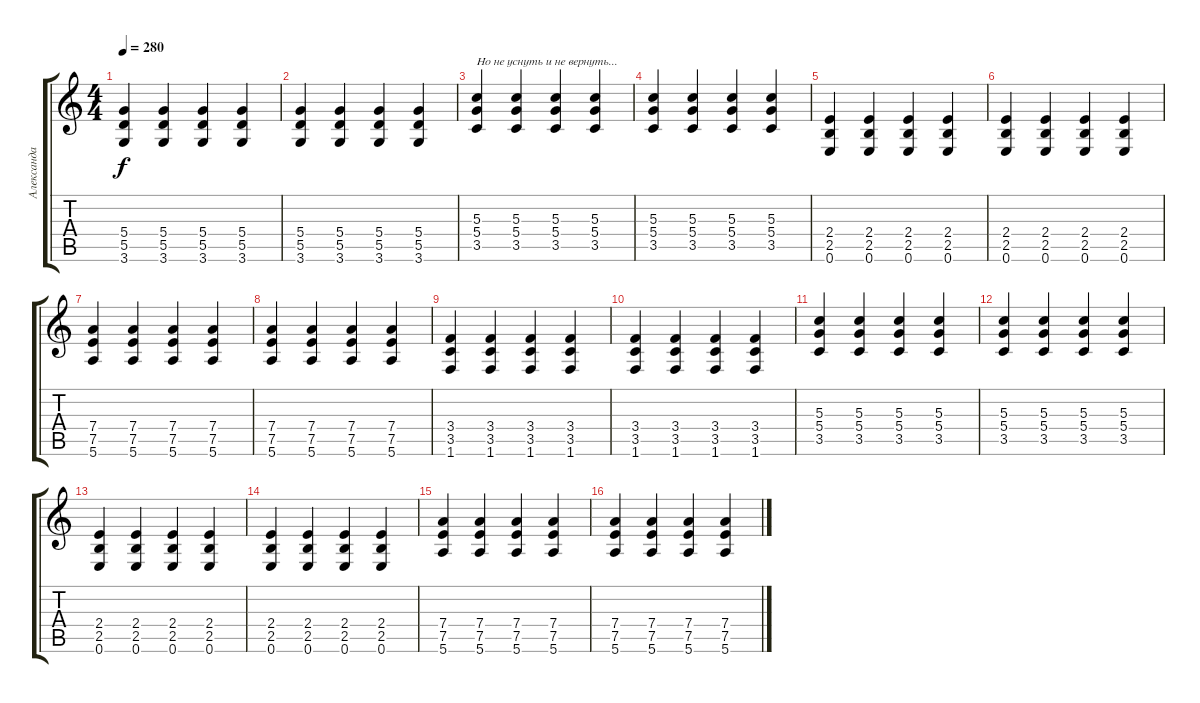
\track ("Александа \"Ренегат\" Леонтьев" "Александа ") {instrument overdrivenguitar}
\staff {score tabs}
\tuning (E4 B3 G3 D3 A2 E2) {hide}
\ts (4 4)
\tempo 280
\clef g2
\ks c
(5.4 5.5 3.6).4{dy f} (5.4 5.5 3.6).4 (5.4 5.5 3.6).4 (5.4 5.5 3.6).4 |
(5.4 5.5 3.6).4 (5.4 5.5 3.6).4 (5.4 5.5 3.6).4 (5.4 5.5 3.6).4 |
(5.3 5.4 3.5).4{txt "Но не уснуть и не вернуть..."} (5.3 5.4 3.5).4 (5.3 5.4 3.5).4 (5.3 5.4 3.5).4 |
(5.3 5.4 3.5).4 (5.3 5.4 3.5).4 (5.3 5.4 3.5).4 (5.3 5.4 3.5).4 |
(2.4 2.5 0.6).4 (2.4 2.5 0.6).4 (2.4 2.5 0.6).4 (2.4 2.5 0.6).4 |
(2.4 2.5 0.6).4 (2.4 2.5 0.6).4 (2.4 2.5 0.6).4 (2.4 2.5 0.6).4 |
(7.4 7.5 5.6).4 (7.4 7.5 5.6).4 (7.4 7.5 5.6).4 (7.4 7.5 5.6).4 |
(7.4 7.5 5.6).4 (7.4 7.5 5.6).4 (7.4 7.5 5.6).4 (7.4 7.5 5.6).4 |
(3.4 3.5 1.6).4 (3.4 3.5 1.6).4 (3.4 3.5 1.6).4 (3.4 3.5 1.6).4 |
(3.4 3.5 1.6).4 (3.4 3.5 1.6).4 (3.4 3.5 1.6).4 (3.4 3.5 1.6).4 |
(5.3 5.4 3.5).4 (5.3 5.4 3.5).4 (5.3 5.4 3.5).4 (5.3 5.4 3.5).4 |
(5.3 5.4 3.5).4 (5.3 5.4 3.5).4 (5.3 5.4 3.5).4 (5.3 5.4 3.5).4 |
(2.4 2.5 0.6).4 (2.4 2.5 0.6).4 (2.4 2.5 0.6).4 (2.4 2.5 0.6).4 |
(2.4 2.5 0.6).4 (2.4 2.5 0.6).4 (2.4 2.5 0.6).4 (2.4 2.5 0.6).4 |
(7.4 7.5 5.6).4 (7.4 7.5 5.6).4 (7.4 7.5 5.6).4 (7.4 7.5 5.6).4 |
(7.4 7.5 5.6).4 (7.4 7.5 5.6).4 (7.4 7.5 5.6).4 (7.4 7.5 5.6).4
